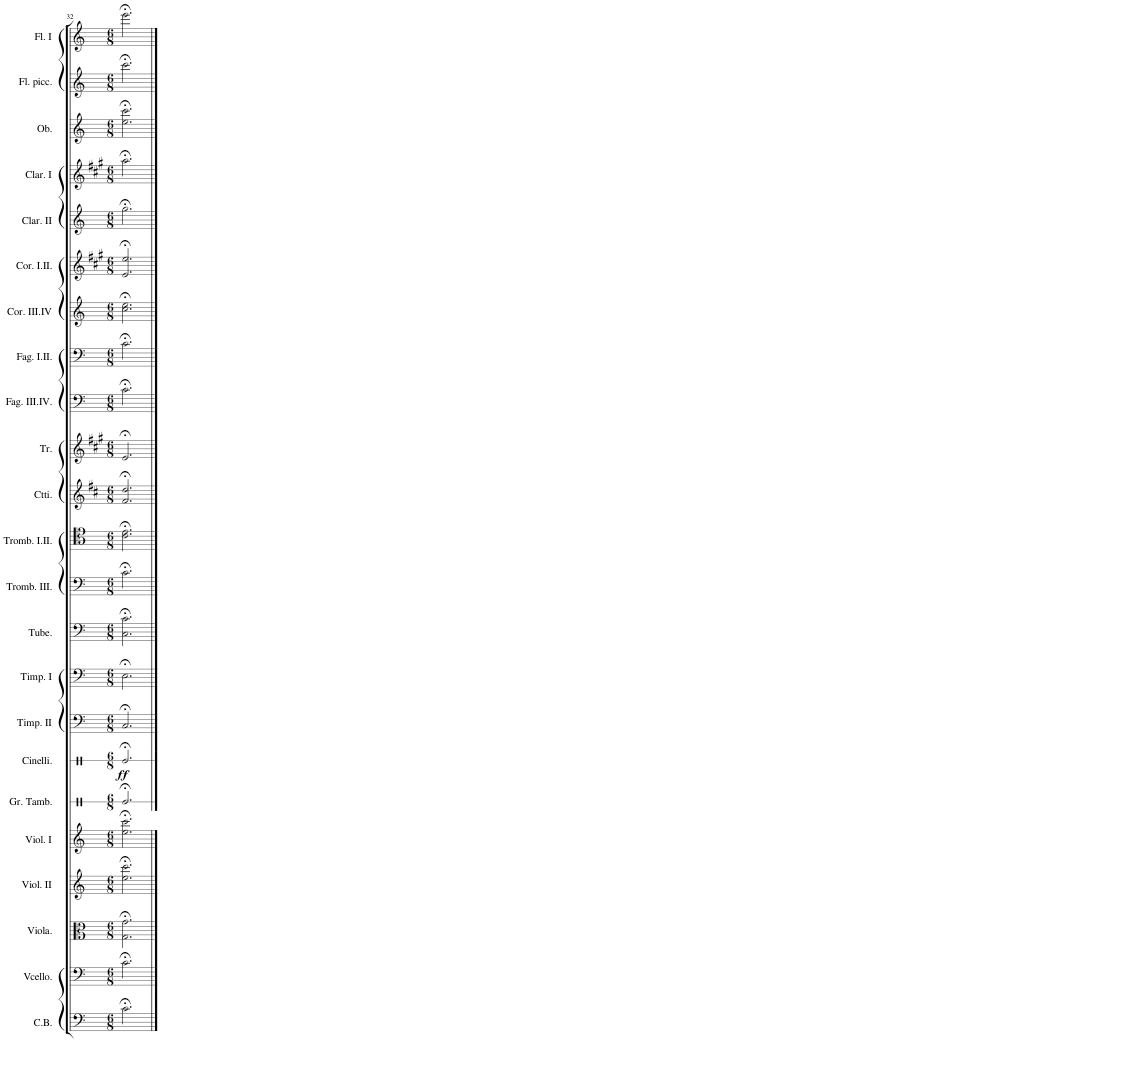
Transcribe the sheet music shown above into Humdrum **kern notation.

**kern	**kern	**kern	**kern	**kern	**kern	**kern	**kern	**kern	**kern	**kern	**kern	**kern	**kern	**kern	**kern	**kern	**kern	**kern	**kern	**kern
*part21	*part20	*part19	*part18	*part17	*part16	*part15	*part14	*part13	*part12	*part11	*part10	*part9	*part8	*part7	*part6	*part5	*part4	*part3	*part2	*part1
*staff21	*staff20	*staff19	*staff18	*staff17	*staff16	*staff15	*staff14	*staff13	*staff12	*staff11	*staff10	*staff9	*staff8	*staff7	*staff6	*staff5	*staff4	*staff3	*staff2	*staff1
*I"Contrabasso	*I"Violoncello	*I"Viola.	*I"Violins	*I"Violins	*I"Timpani II in Gis (Sol#) Cis (Ut#)	*I"Timpani I in H (Si) E (Mi)	*I"2 Tube.	*I"Trombone III.	*I"Tromboni I e II.	*I"2 Cornetti in B (Sib).	*I"2 Trombe in Es (Mib).	*I"Bassoon	*I"I.II.  4 Fagotti  III.IV.	*I"High C Horn	*I"I e II in E (Mib)  4 Corni.  III e IV in C (Ut).	*I"C Clarinet	*I"I in Es (Mib).  2 Clarinetti.  II in C (Ut).	*I"2 Oboi.	*I"Flauto piccolo.	*I"Flauto I.
*I'C.B.	*I'Vcello.	*I'Viola.	*	*I'Viol. I	*I'Timp. II	*I'Timp. I	*I'Tube.	*I'Tromb. III.	*I'Tromb. I.II.	*I'Ctti.	*I'Tr.	*	*I'Fag. I.II.	*	*I'Cor. I.II.	*	*I'Clar. I	*I'Ob.	*I'Fl. picc.	*I'Fl. I
!!LO:PB:g=z
*clefF4	*clefF4	*clefC3	*clefG2	*clefG2	*clefF4	*clefF4	*clefF4	*clefF4	*clefC4	*clefG2	*clefG2	*clefF4	*clefF4	*clefG2	*clefG2	*clefG2	*clefG2	*clefG2	*clefG2	*clefG2
*Trd7c12	*	*	*	*	*	*	*	*	*	*Trd1c2	*Trd-2c-3	*	*	*Trd7c12	*Trd5c9	*Trd1c2	*Trd-2c-3	*	*Trd-7c-12	*
*k[]	*k[]	*k[]	*k[]	*k[]	*k[]	*k[]	*k[]	*k[]	*k[]	*k[f#c#]	*k[f#c#g#]	*k[]	*k[]	*k[]	*k[f#c#g#]	*k[]	*k[f#c#g#]	*k[]	*k[]	*k[]
*M6/8	*M6/8	*M6/8	*M6/8	*M6/8	*M6/8	*M6/8	*M6/8	*M6/8	*M6/8	*M6/8	*M6/8	*M6/8	*M6/8	*M6/8	*M6/8	*M6/8	*M6/8	*M6/8	*M6/8	*M6/8
=32	=32	=32	=32	=32	=32	=32	=32	=32	=32	=32	=32	=32	=32	=32	=32	=32	=32	=32	=32	=32
2.c;<\	2.c;<\	2.G\;< 2.g\;<	2.ee\;< 2.ccc\;<	2.ee\;< 2.ccc\;<	2.C;</	2.E;<\	2.C\;< 2.c\;<	2.c;<\	2.c\;< 2.e\;<	2.f#/;< 2.dd/;<	2.e;</	2.c;<\	2.c;<\	2.cc\;< 2.ee\;<	2.e/;< 2.ee/;<	2.gg;<\	2.aa;<\	2.ee\;< 2.ccc\;<	2.ccc;<\	2.eee;<\
==	==	==	==	==	==	==	==	==	==	==	==	==	==	==	==	==	==	==	==	==
*-	*-	*-	*-	*-	*-	*-	*-	*-	*-	*-	*-	*-	*-	*-	*-	*-	*-	*-	*-	*-
